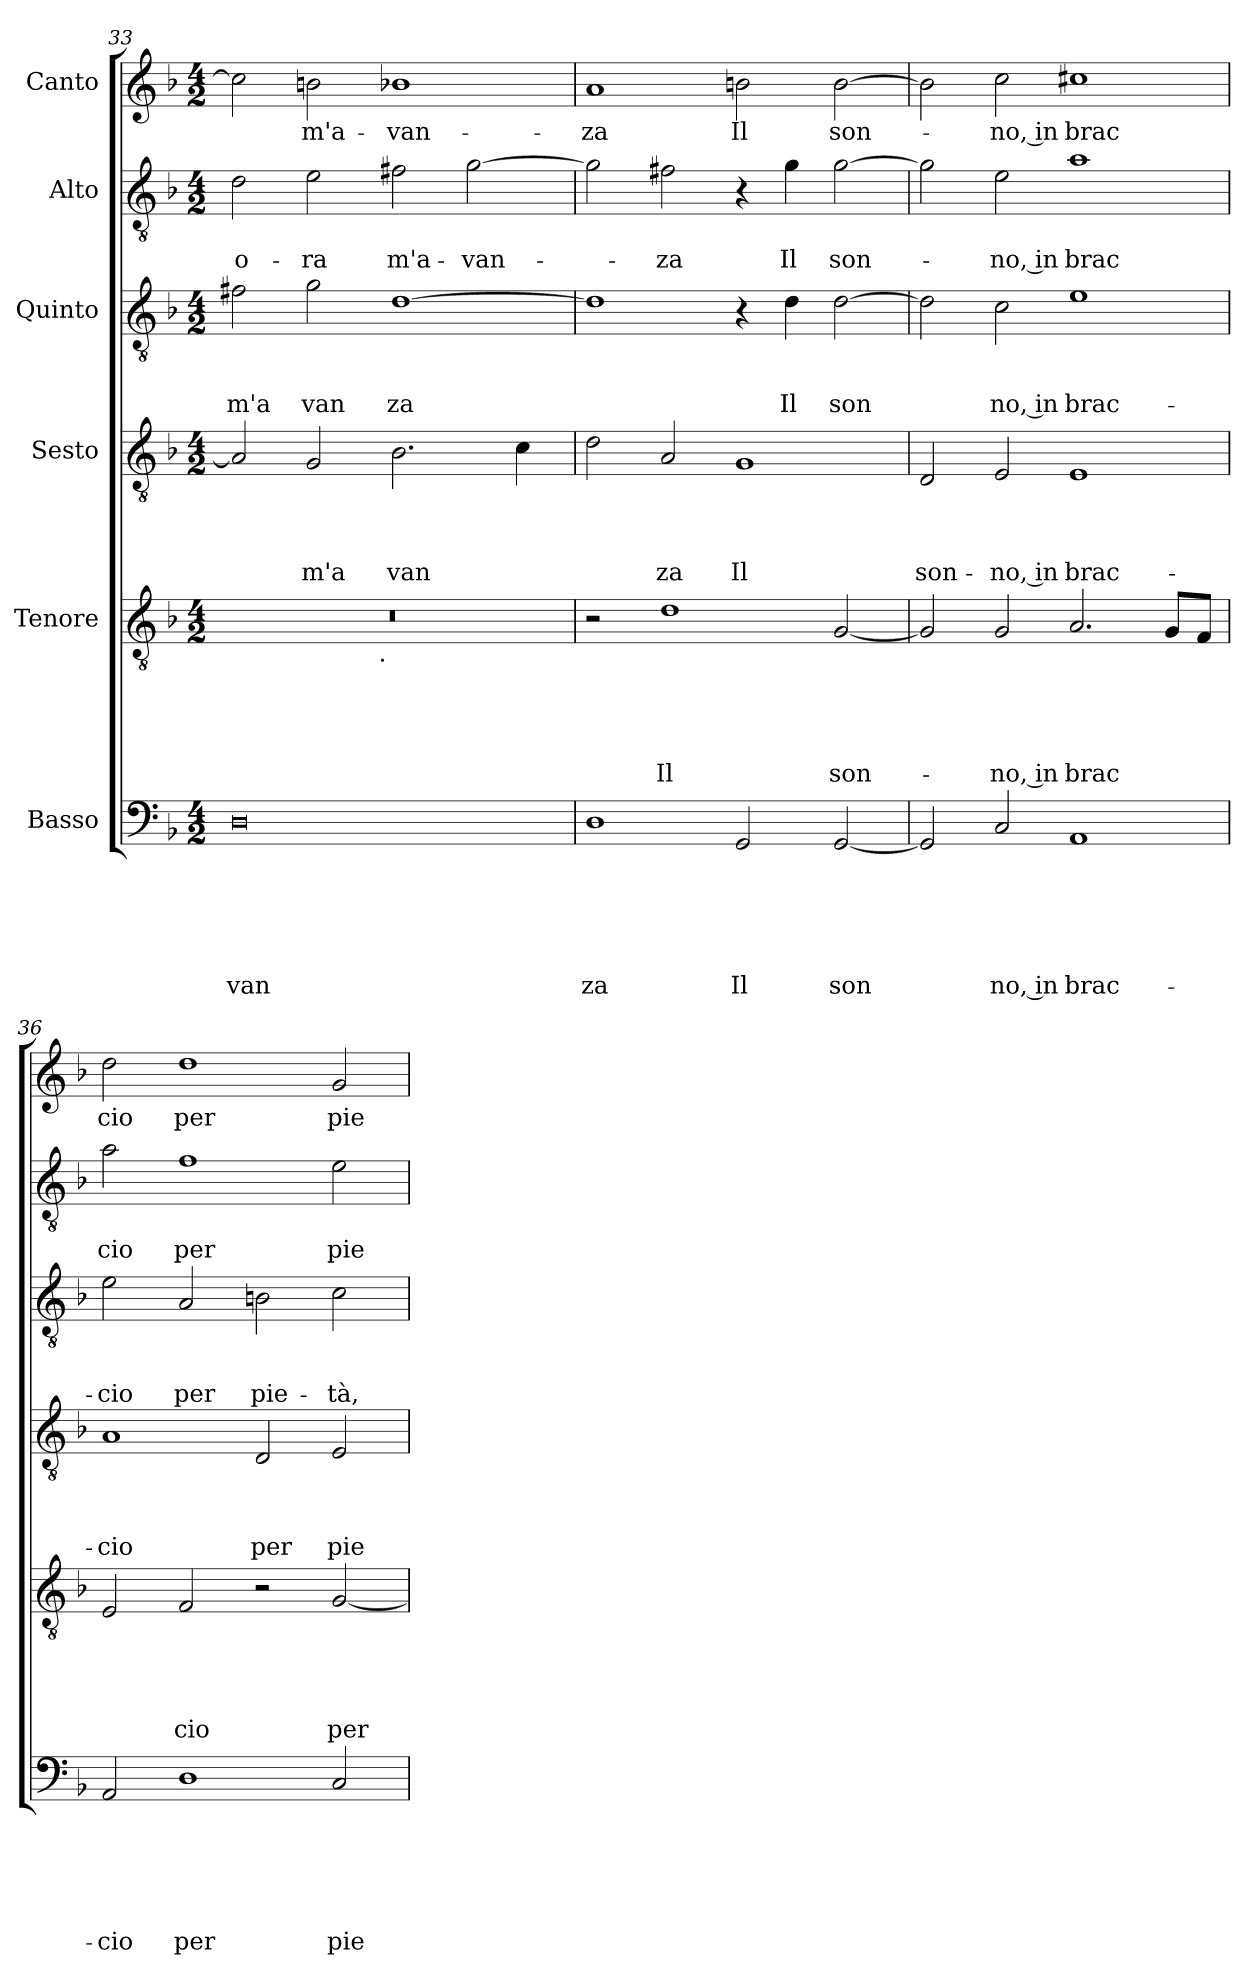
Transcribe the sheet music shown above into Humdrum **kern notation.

**kern	**text	**text	**text	**text	**text	**text	**kern	**text	**text	**text	**text	**text	**kern	**text	**text	**text	**text	**kern	**text	**text	**text	**kern	**text	**text	**kern	**text
*part6	*part6	*part6	*part6	*part6	*part6	*part6	*part5	*part5	*part5	*part5	*part5	*part5	*part4	*part4	*part4	*part4	*part4	*part3	*part3	*part3	*part3	*part2	*part2	*part2	*part1	*part1
*staff6	*staff6	*staff6	*staff6	*staff6	*staff6	*staff6	*staff5	*staff5	*staff5	*staff5	*staff5	*staff5	*staff4	*staff4	*staff4	*staff4	*staff4	*staff3	*staff3	*staff3	*staff3	*staff2	*staff2	*staff2	*staff1	*staff1
*I"Basso	*	*	*	*	*	*	*I"Tenore	*	*	*	*	*	*I"Sesto	*	*	*	*	*I"Quinto	*	*	*	*I"Alto	*	*	*I"Canto	*
*clefF4	*	*	*	*	*	*	*clefGv2	*	*	*	*	*	*clefGv2	*	*	*	*	*clefGv2	*	*	*	*clefGv2	*	*	*clefG2	*
*ITrd-3c-5	*	*	*	*	*	*	*ITrd-3c-5	*	*	*	*	*	*ITrd-3c-5	*	*	*	*	*ITrd-3c-5	*	*	*	*ITrd-3c-5	*	*	*	*
*k[b-e-]	*	*	*	*	*	*	*k[b-e-]	*	*	*	*	*	*k[b-e-]	*	*	*	*	*k[b-e-]	*	*	*	*k[b-e-]	*	*	*k[b-]	*
*B-:	*	*	*	*	*	*	*B-:	*	*	*	*	*	*B-:	*	*	*	*	*B-:	*	*	*	*B-:	*	*	*F:	*
*M4/2	*	*	*	*	*	*	*M4/2	*	*	*	*	*	*M4/2	*	*	*	*	*M4/2	*	*	*	*M4/2	*	*	*M4/2	*
=33	=33	=33	=33	=33	=33	=33	=33	=33	=33	=33	=33	=33	=33	=33	=33	=33	=33	=33	=33	=33	=33	=33	=33	=33	=33	=33
!	!	!	!	!	!	!LO:LY:b	!	!	!	!	!	!	!	!	!	!	!	!	!	!	!LO:LY:b	!	!	!LO:LY:b	!	!
*	*	*	*	*	*	*	*^	*	*	*	*	*	*	*	*	*	*	*	*	*	*	*	*	*	*	*
0G	.	.	.	.	.	van	0r	2ryy	.	.	.	.	.	2d/]	.	.	.	.	2bn\	.	.	m'a	2g\	.	o-	2cc\]	.
!	!	!	!	!	!	!	!	!	!	!	!	!	!	!	!	!	!	!LO:LY:b	!	!	!	!LO:LY:b	!	!	!LO:LY:b	!	!LO:LY:b
.	.	.	.	.	.	.	.	4...ryy	.	.	.	.	.	2c/	.	.	.	m'a	2cc\	.	.	van	2a\	.	-ra	2bn\	m'a-
!	!	!	!	!	!	!	!	!LO:TX:b:t=.	!	!	!	!	!	!	!	!	!	!	!	!	!	!	!	!	!	!	!
.	.	.	.	.	.	.	.	1ryy	.	.	.	.	.	.	.	.	.	.	.	.	.	.	.	.	.	.	.
!	!	!	!	!	!	!	!	!	!	!	!	!	!	!	!	!	!	!LO:LY:b	!	!	!	!LO:LY:b	!	!	!LO:LY:b	!	!LO:LY:b
.	.	.	.	.	.	.	.	.	.	.	.	.	.	2.e-\	.	.	.	van	[>1g	.	.	za	2bn\	.	m'a-	1b-X	-van-
!	!	!	!	!	!	!	!	!	!	!	!	!	!	!	!	!	!	!	!	!	!	!	!	!	!LO:LY:b	!	!
.	.	.	.	.	.	.	.	.	.	.	.	.	.	.	.	.	.	.	.	.	.	.	[>2cc\	.	-van-	.	.
.	.	.	.	.	.	.	.	.	.	.	.	.	.	4f\	.	.	.	.	.	.	.	.	.	.	.	.	.
.	.	.	.	.	.	.	.	32ryy	.	.	.	.	.	.	.	.	.	.	.	.	.	.	.	.	.	.	.
=34	=34	=34	=34	=34	=34	=34	=34	=34	=34	=34	=34	=34	=34	=34	=34	=34	=34	=34	=34	=34	=34	=34	=34	=34	=34	=34	=34
!	!	!	!	!	!	!LO:LY:b	!	!	!	!	!	!	!	!	!	!	!	!	!	!	!	!	!	!	!	!	!LO:LY:b
*	*	*	*	*	*	*	*v	*v	*	*	*	*	*	*	*	*	*	*	*	*	*	*	*	*	*	*	*
1G	.	.	.	.	.	za	2r	.	.	.	.	.	2g\	.	.	.	.	1g]	.	.	.	2cc\]	.	.	1a	-za
!	!	!	!	!	!	!	!	!	!	!	!	!LO:LY:b	!	!	!	!	!LO:LY:b	!	!	!	!	!	!	!LO:LY:b	!	!
.	.	.	.	.	.	.	1g	.	.	.	.	Il	2d/	.	.	.	za	.	.	.	.	2bn\	.	-za	.	.
!	!	!	!	!	!	!LO:LY:b	!	!	!	!	!	!	!	!	!	!	!LO:LY:b	!	!	!	!	!	!	!	!	!LO:LY:b
2C/	.	.	.	.	.	Il	.	.	.	.	.	.	1c	.	.	.	Il	4r	.	.	.	4r	.	.	2bn\	Il
!	!	!	!	!	!	!	!	!	!	!	!	!	!	!	!	!	!	!	!	!	!LO:LY:b	!	!	!LO:LY:b	!	!
.	.	.	.	.	.	.	.	.	.	.	.	.	.	.	.	.	.	4g\	.	.	Il	4cc\	.	Il	.	.
!	!	!	!	!	!	!LO:LY:b	!	!	!	!	!	!LO:LY:b	!	!	!	!	!	!	!	!	!LO:LY:b	!	!	!LO:LY:b	!	!LO:LY:b
[<2C/	.	.	.	.	.	son	[<2c/	.	.	.	.	son-	.	.	.	.	.	[<2g\	.	.	son	[<2cc\	.	son-	[<2b\	son-
!!LO:PB:g=z
=35	=35	=35	=35	=35	=35	=35	=35	=35	=35	=35	=35	=35	=35	=35	=35	=35	=35	=35	=35	=35	=35	=35	=35	=35	=35	=35
!	!	!	!	!	!	!	!	!	!	!	!	!	!	!	!	!	!LO:LY:b	!	!	!	!	!	!	!	!	!
2C/]	.	.	.	.	.	.	2c/]	.	.	.	.	.	2G/	.	.	.	son-	2g\]	.	.	.	2cc\]	.	.	2b\]	.
!	!	!	!	!	!	!LO:LY:b:rj	!	!	!	!	!	!LO:LY:b:rj	!	!	!	!	!LO:LY:b:rj	!	!	!	!LO:LY:b:rj	!	!	!LO:LY:b:rj	!	!LO:LY:b:rj
2F/	.	.	.	.	.	no, in	2c/	.	.	.	.	-no, in	2A/	.	.	.	-no, in	2f\	.	.	no, in	2a\	.	-no, in	2cc\	-no, in
!	!	!	!	!	!	!LO:LY:b	!	!	!	!	!	!LO:LY:b	!	!	!	!	!LO:LY:b	!	!	!	!LO:LY:b	!	!	!LO:LY:b	!	!LO:LY:b
1D	.	.	.	.	.	brac-	2.d/	.	.	.	.	brac	1A	.	.	.	brac-	1a	.	.	brac-	1dd	.	brac	1cc#X	brac
.	.	.	.	.	.	.	8c/L	.	.	.	.	.	.	.	.	.	.	.	.	.	.	.	.	.	.	.
.	.	.	.	.	.	.	8B-/J	.	.	.	.	.	.	.	.	.	.	.	.	.	.	.	.	.	.	.
=36	=36	=36	=36	=36	=36	=36	=36	=36	=36	=36	=36	=36	=36	=36	=36	=36	=36	=36	=36	=36	=36	=36	=36	=36	=36	=36
!	!	!	!	!	!	!LO:LY:b	!	!	!	!	!	!	!	!	!	!	!LO:LY:b	!	!	!	!LO:LY:b	!	!	!LO:LY:b	!	!LO:LY:b
2D/	.	.	.	.	.	-cio	2A/	.	.	.	.	.	1d	.	.	.	-cio	2a\	.	.	-cio	2dd\	.	cio	2dd\	cio
!	!	!	!	!	!	!LO:LY:b	!	!	!	!	!	!LO:LY:b	!	!	!	!	!	!	!	!	!LO:LY:b	!	!	!LO:LY:b	!	!LO:LY:b
1G	.	.	.	.	.	per	2B-/	.	.	.	.	cio	.	.	.	.	.	2d/	.	.	per	1b-	.	per	1dd	per
!	!	!	!	!	!	!	!	!	!	!	!	!	!	!	!	!	!LO:LY:b	!	!	!	!LO:LY:b	!	!	!	!	!
.	.	.	.	.	.	.	2r	.	.	.	.	.	2G/	.	.	.	per	2en\	.	.	pie-	.	.	.	.	.
!	!	!	!	!	!	!LO:LY:b	!	!	!	!	!	!LO:LY:b	!	!	!	!	!LO:LY:b	!	!	!	!LO:LY:b	!	!	!LO:LY:b	!	!LO:LY:b
2F/	.	.	.	.	.	pie-	[<2c/	.	.	.	.	per	2A/	.	.	.	pie-	2f\	.	.	-tà,	2a\	.	pie	2g/	pie
=	=	=	=	=	=	=	=	=	=	=	=	=	=	=	=	=	=	=	=	=	=	=	=	=	=	=
*-	*-	*-	*-	*-	*-	*-	*-	*-	*-	*-	*-	*-	*-	*-	*-	*-	*-	*-	*-	*-	*-	*-	*-	*-	*-	*-
